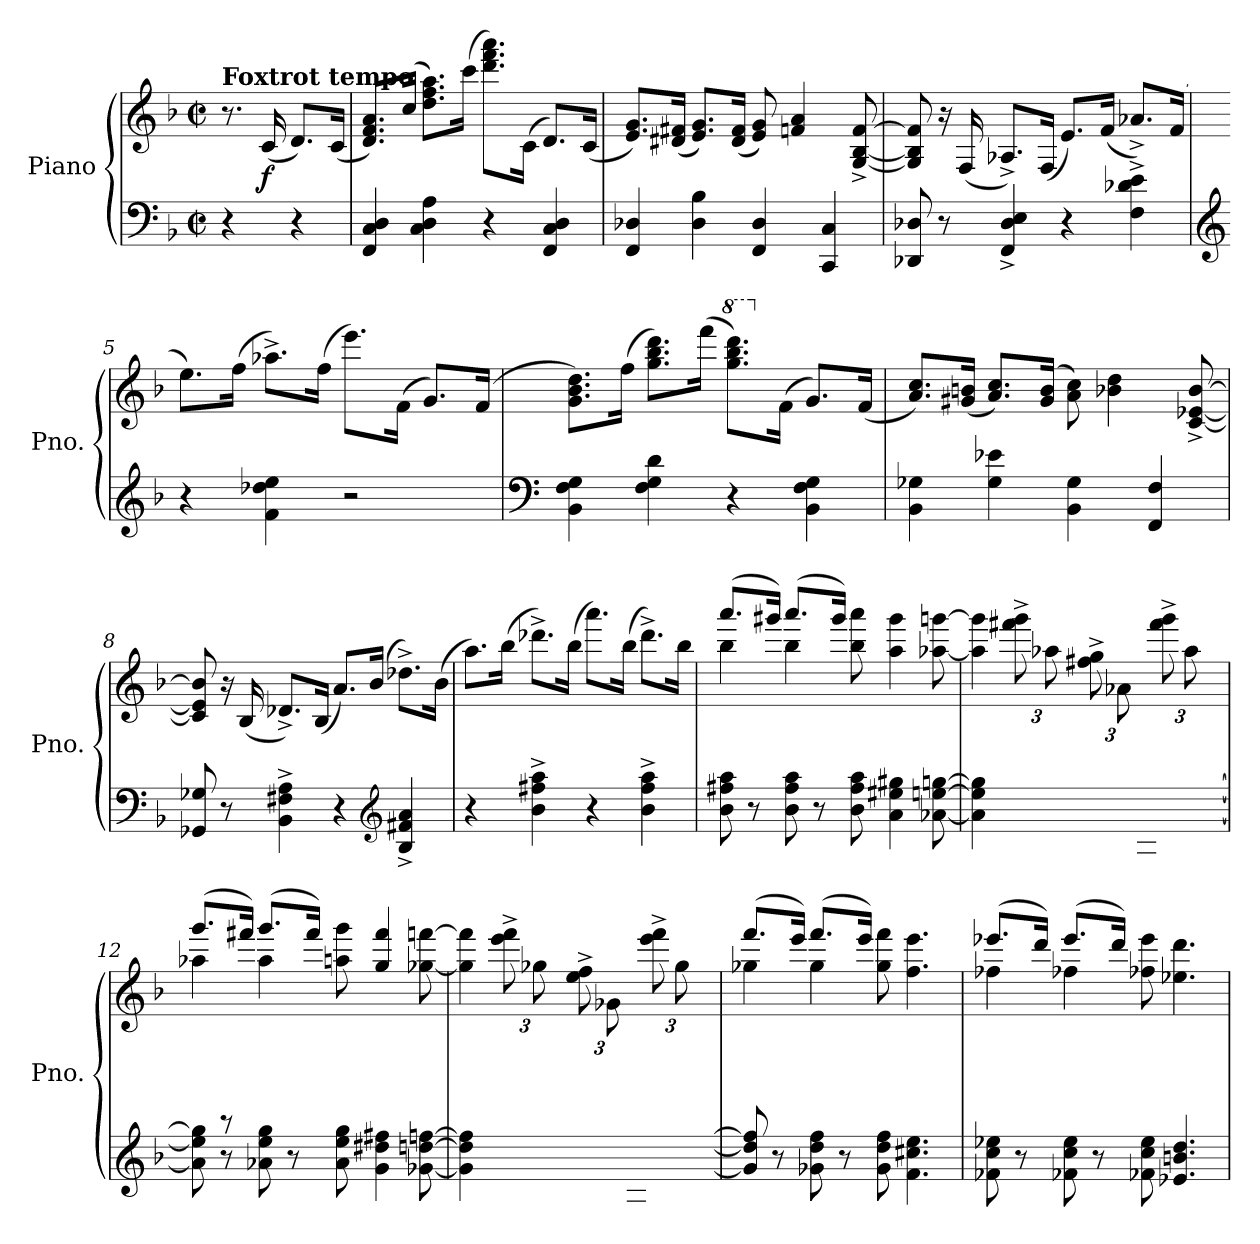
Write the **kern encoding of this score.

**kern	**kern	**dynam
*part1	*part1	*part1
*staff2	*staff1	*staff1/2
*I"Piano	*	*
*I'Pno.	*	*
*clefF4	*clefG2	*
*k[b-]	*k[b-]	*
*M2/2	*M2/2	*
*met(c|)	*met(c|)	*
*MM168	*MM168	*
=1	=1	=1
!	!LO:TX:a:B:t=Foxtrot tempo	!
4r	8.r	.
!	!	!LO:DY:b
.	(16c/	f
4r	8.d/L)	.
.	(16c/Jk	.
=2	=2	=2
4FF/ 4C/ 4D/	8.d/ 8.f/ 8.a/L)	.
.	(16cc/Jk	.
4C\ 4D\ 4A\	8.dd\ 8.ff\ 8.aa\L)	.
.	(16ccc\Jk	.
4r	8.ddd\ 8.fff\ 8.aaa\L)	.
.	(16c\Jk	.
4FF/ 4C/ 4D/	8.d/L)	.
.	(16c/Jk	.
=3	=3	=3
4FF/ 4D-X/	8.e/ 8.g/L)	.
.	(16d#X/ 16f#X/Jk	.
4D-\ 4B-\	8.e/ 8.g/L)	.
.	(16d#/ 16f#/Jk	.
4FF/ 4D-/	8e/ 8g/)	.
.	4fn/ 4a/	.
4CC/ 4C/	.	.
.	[8G/^ [8B-/^ [8f/^	.
=4	=4	=4
8DD-X/ 8D-X/	8G/] 8B-/] 8f/]	.
8r	16r	.
.	(16F/	.
4FF/^ 4D-/^ 4E/^	8.A-X^/L)	.
.	(16F/Jk	.
4r	8.e/L)	.
.	(16f/Jk	.
4F\^ 4d-X\^ 4e\^	8.a-X^/L)	.
.	(16f/Jk	.
!!LO:LB:g=z
=5	=5	=5
*clefG2	*	*
4r	8.ee\L)	.
.	(16ff\Jk	.
4f\ 4dd-X\ 4ee\	8.aa-X^\L)	.
.	(16ff\Jk	.
2r	8.eee\L)	.
.	(16f\Jk	.
.	8.g/L)	.
.	(16f/Jk	.
=6	=6	=6
*clefF4	*	*
4BB-\ 4F\ 4G\	8.g\ 8.b-\ 8.dd\L)	.
.	(16ff\Jk	.
4F\ 4G\ 4d\	8.gg\ 8.bb-\ 8.ddd\L)	.
.	(16fff\Jk	.
*	*8va	*
4r	8.ggg\ 8.bbb-\ 8.dddd\L)	.
*	*X8va	*
.	(16f\Jk	.
4BB-\ 4F\ 4G\	8.g/L)	.
.	(16f/Jk	.
=7	=7	=7
4BB-\ 4G-X\	8.a/ 8.cc/L)	.
.	(16g#X/ 16bn/Jk	.
4G-\ 4e-X\	8.a/ 8.cc/L)	.
.	(16g#/ 16b/Jk	.
4BB-\ 4G-\	8a\ 8cc\)	.
.	4b-X\ 4dd\	.
4FF/ 4F/	.	.
.	[8c/^ [8e-X/^ [8b-/^	.
!!LO:LB:g=z
=8	=8	=8
8GG-X/ 8G-X/	8c/] 8e-/] 8b-/]	.
8r	16r	.
.	(16B-/	.
4BB-\^ 4F#X\^ 4A\^	8.d-X^/L)	.
.	(16B-/Jk	.
4r	8.a/L)	.
.	(16b-/Jk	.
*clefG2	*	*
4B-/^ 4f#X/^ 4a/^	8.dd-X^\L)	.
.	(16b-\Jk	.
=9	=9	=9
4r	8.aa\L)	.
.	(16bb-\Jk	.
4b-\^ 4ff#X\^ 4aa\^	8.ddd-X^\L)	.
.	(16bb-\Jk	.
4r	8.aaa\L)	.
.	(16bb-\Jk	.
4b-\^ 4ff#\^ 4aa\^	8.ddd-^\L)	.
.	16bb-\Jk	.
=10	=10	=10
*	*^	*
8b-\ 8ff#X\ 8aa\	(8.aaa/L	4bb-\	.
8r	.	.	.
.	16ggg#X/Jk)	.	.
8b-\ 8ff#\ 8aa\	(8.aaa/L	4bb-\	.
8r	.	.	.
.	16ggg#/Jk)	.	.
8b-\ 8ff#\ 8aa\	8bb-\ 8aaa\	2ryy	.
4a\ 4ee#X\ 4gg#X\	4aa\ 4ggg#\	.	.
[8a-X\ [8een\ [8ggn\	[8aa-X\ [8gggn\	.	.
*	*v	*v	*
!!LO:LB:g=z
=11	=11	=11
*^	*	*
12%5ryy	4a-\] 4ee\] 4gg\]	4aa-\] 4ggg\]	.
*	*	*Xbrackettup	*
.	4ryy	(12fff#X\^ 12ggg\^L	.
.	.	12aa-X\	.
12a-X/ 12ee/ 12gg/J)	.	12ryy	.
6ryy	2ryy	(12ff#X\^ 12gg\^L	.
.	.	12a-X\	.
12A-X/ 12e/ 12g/J)	.	12ryy	.
6ryy	.	(12fff#\^ 12ggg\^L	.
.	.	12aa-\	.
[12a-/ [12ee/ [12gg/J)	.	12ryy	.
=12	=12	=12	=12
*	*	*^	*
*	*	*	*^	*
8a-\] 8ee\] 8gg\]	8ryy	8ryy	4aa-X\	(8.ggg/L	.
2..ryy	8r	8rFFF	.	.	.
.	.	.	.	16fff#X/Jk)	.
.	8a-X\ 8ee\ 8gg\	(8.ggg/L	4aa-\	2.ryy	.
.	8r	.	.	.	.
.	.	16fff#/Jk)	.	.	.
.	8a-\ 8ee\ 8gg\	8aan\ 8ggg\	2ryy	.	.
.	4g\ 4dd#X\ 4ff#X\	4gg/ 4fff#/	.	.	.
.	[8g-X\ [8ddn\ [8ffn\	[8gg-X\ [8fffn\	.	.	.
*	*	*v	*v	*v	*
!!LO:LB:g=z
=13	=13	=13	=13
12%5ryy	4g-\] 4dd\] 4ff\]	4gg-\] 4fff\]	.
.	4rAyy	(12eee\^ 12fff\^L	.
.	.	12gg-X\	.
12g-X/ 12dd/ 12ff/J)	.	12ryy	.
6ryy	2rAyy	(12ee\^ 12ff\^L	.
.	.	12g-\	.
12G-X/ 12d/ 12f/J)	.	12ryy	.
6ryy	.	(12eee\^ 12fff\^L	.
.	.	12gg-\	.
[12g-/ [12dd/ [12ff/J)	.	12ryy	.
=14	=14	=14	=14
*	*	*^	*
*	*	*	*^	*
8g-/] 8dd/] 8ff/]	8ryy	8ryy	4gg-X\	(8.fff/L	.
2..ryy	8r	8ryy	.	.	.
.	.	.	.	16eee/Jk)	.
.	8g-X\ 8dd\ 8ff\	(8.fff/L	4gg-\	2.ryy	.
.	8r	.	.	.	.
.	.	16eee/Jk)	.	.	.
.	8g-\ 8dd\ 8ff\	8gg-\ 8fff\	2ryy	.	.
.	4.f\ 4.cc#X\ 4.ee\	4.ff\ 4.eee\	.	.	.
*v	*v	*	*	*	*
*	*	*v	*v	*
=15	=15	=15	=15
8f-X\ 8cc\ 8ee-X\	(8.eee-X/L	4ff-X\	.
8r	.	.	.
.	16ddd/Jk)	.	.
8f-X\ 8cc\ 8ee-\	(8.eee-/L	4ff-X\	.
8r	.	.	.
.	16ddd/Jk)	.	.
8f-X\ 8cc\ 8ee-\	8ff-X\ 8eee-\	2ryy	.
4.e-X/ 4.bn/ 4.dd/	4.ee-X\ 4.ddd\	.	.
*	*v	*v	*
=	=	=
*-	*-	*-
